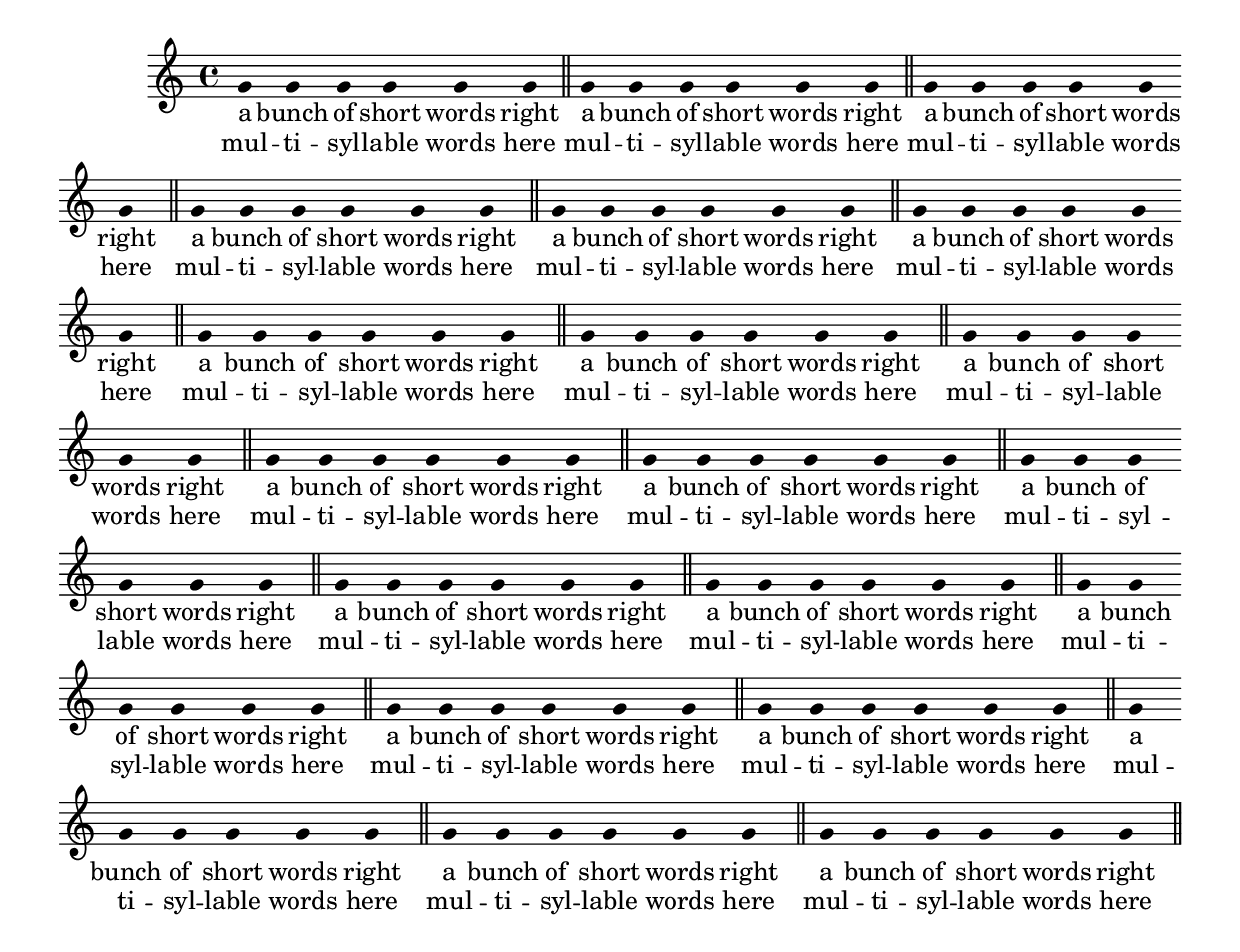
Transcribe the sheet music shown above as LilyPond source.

\version "2.19.84"

% allow manually inserted bar lines to reset the accidental memory
bar = #(define-music-function (which-bar) (string?)
           (define (new-bar context)
               (let* ((score (ly:context-find context 'Score))
                      (bar-number (ly:context-property score 'internalBarNumber)))
                   (ly:context-set-property! score 'internalBarNumber (1+ bar-number)))
               (let* ((timing (ly:context-find context 'Timing)))
                   (ly:context-set-property! timing 'whichBar which-bar)))
           #{\applyContext #new-bar #})

setContextPropertyWhereDefinedIfUnset =
#(define-scheme-function
 (prop value) (symbol? scheme?)
 (lambda (context)
   (let* ((unspecified (make-symbol "unspecified")))
     (and (eq? unspecified
              (ly:context-property context prop unspecified))
          (ly:context-set-property!
            (ly:context-property-where-defined context prop)
            prop
            value)))))

insertBar =
 \setContextPropertyWhereDefinedIfUnset
 whichBar \etc

betweenLyrics = #(define-scheme-function
 (proc) (procedure?)
 (lambda (context)
   (let ((first-lyric? #t) (hyphen? #f))
     (make-engraver
       (listeners
         ((hyphen-event engraver event) (set! hyphen? #t))
         ((lyric-event engraver event)
          (if first-lyric?
            (set! first-lyric? #f)
            (if (not hyphen?) (proc context)))
          (set! hyphen? #f)))))))


\layout {
    \context {
        \Score
        timing = ##f
    }
    \context {
        \Voice
        \omit Stem
    }
    \context {
        \Lyrics
        \consists \betweenLyrics \insertBar ""
    }
}

music = { g' g' g' g' g' g' \bar "||" }

words_one = \lyricmode { a bunch of short words right }

words_two = \lyricmode { mul -- ti -- syl -- lable words here }

\new Staff <<
    \new Voice = "mel" { \repeat unfold 20 \music }
    \new Lyrics \lyricsto "mel" { \repeat unfold 20 \words_one }
    \new Lyrics \lyricsto "mel" { \repeat unfold 20 \words_two }
>>